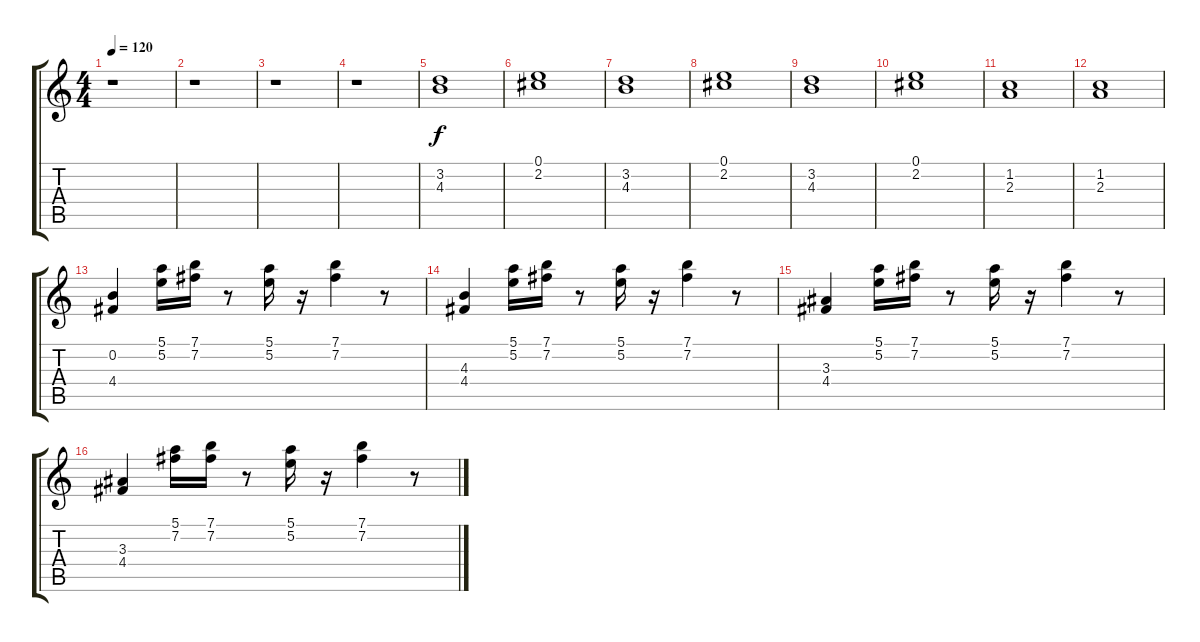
\track "" {instrument overdrivenguitar}
\staff {score tabs}
\tuning (E4 B3 G3 D3 A2 E2) {hide}
\ts (4 4)
\tempo 120
\clef g2
\ks c
r.1{dy f} |
r.1 |
r.1 |
r.1 |
(3.2 4.3).1 |
(0.1 2.2).1 |
(3.2 4.3).1 |
(0.1 2.2).1 |
(3.2 4.3).1 |
(0.1 2.2).1 |
(1.2 2.3).1 |
(1.2 2.3).1 |
(0.2 4.4).4 (5.1 5.2).16 (7.1 7.2).16 r.8 (5.1 5.2).16 r.16 (7.1 7.2).4 r.8 |
(4.3 4.4).4 (5.1 5.2).16 (7.1 7.2).16 r.8 (5.1 5.2).16 r.16 (7.1 7.2).4 r.8 |
(3.3 4.4).4 (5.1 5.2).16 (7.1 7.2).16 r.8 (5.1 5.2).16 r.16 (7.1 7.2).4 r.8 |
(3.3 4.4).4 (5.1 7.2).16 (7.1 7.2).16 r.8 (5.1 5.2).16 r.16 (7.1 7.2).4 r.8
